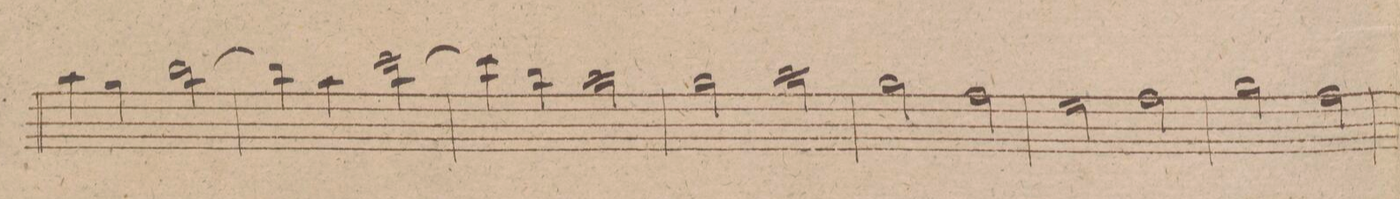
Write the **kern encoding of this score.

**kern	**dynam
*I"Oboe 1mo	*
*clefG2	*
*k[f#c#g#d#]	*
*met(c)	*
*M4/4	*
4aa\]	.
4gg#\	.
[2bb\	.
=50	=50
4bb\]	.
4aa\	.
[2ccc#\	.
=51	=51
4ccc#\]	.
4bb\	.
2aa\	.
=52	=52
2gg#\	.
2aa\	.
=53	=53
2gg#\	.
2ff#\	.
=54	=54
2ee\	.
2ff#\	.
=55	=55
2gg#\	.
2ff#\	.
=56	=56
*-	*-
